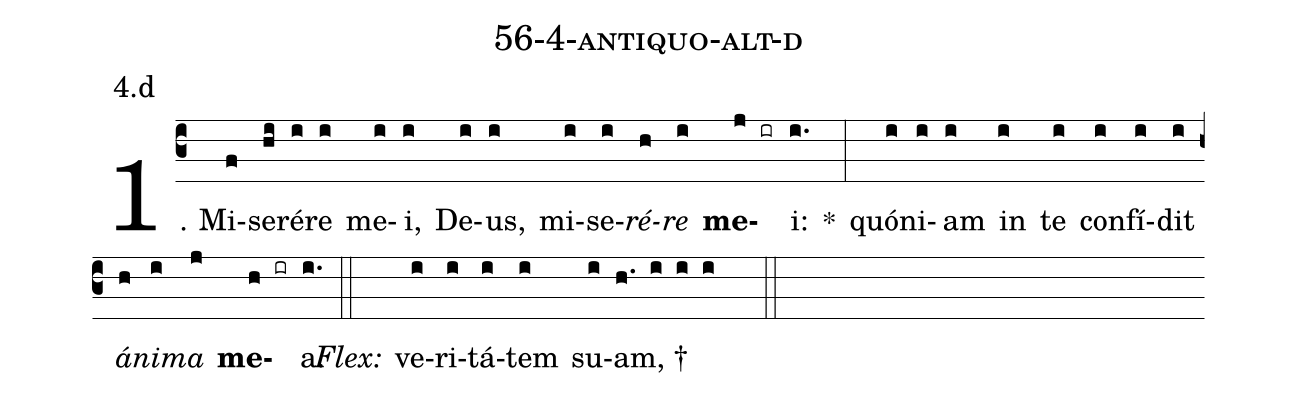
name: 56-4-antiquo-alt-d;
annotation: 4.d;
%%
(c3)1. Mi(f)se(hi)ré(i)re(i) me(i)i,(i) De(i)us,(i) mi(i)se(i)<i>ré</i>(h)<i>re</i>(i) <b>me</b>(j ir)i:(i.) *(:) quón(i)i(i)am(i) in(i) te(i) con(i)fí(i)dit(i) <i>á</i>(h)<i>ni</i>(i)<i>ma</i>(j) <b>me</b>(h ir)a.(i.) (::)
<i>Flex:</i>()  ve(i)ri(i)tá(i)tem(i) su(i)am, †(h. i i i  ::)
